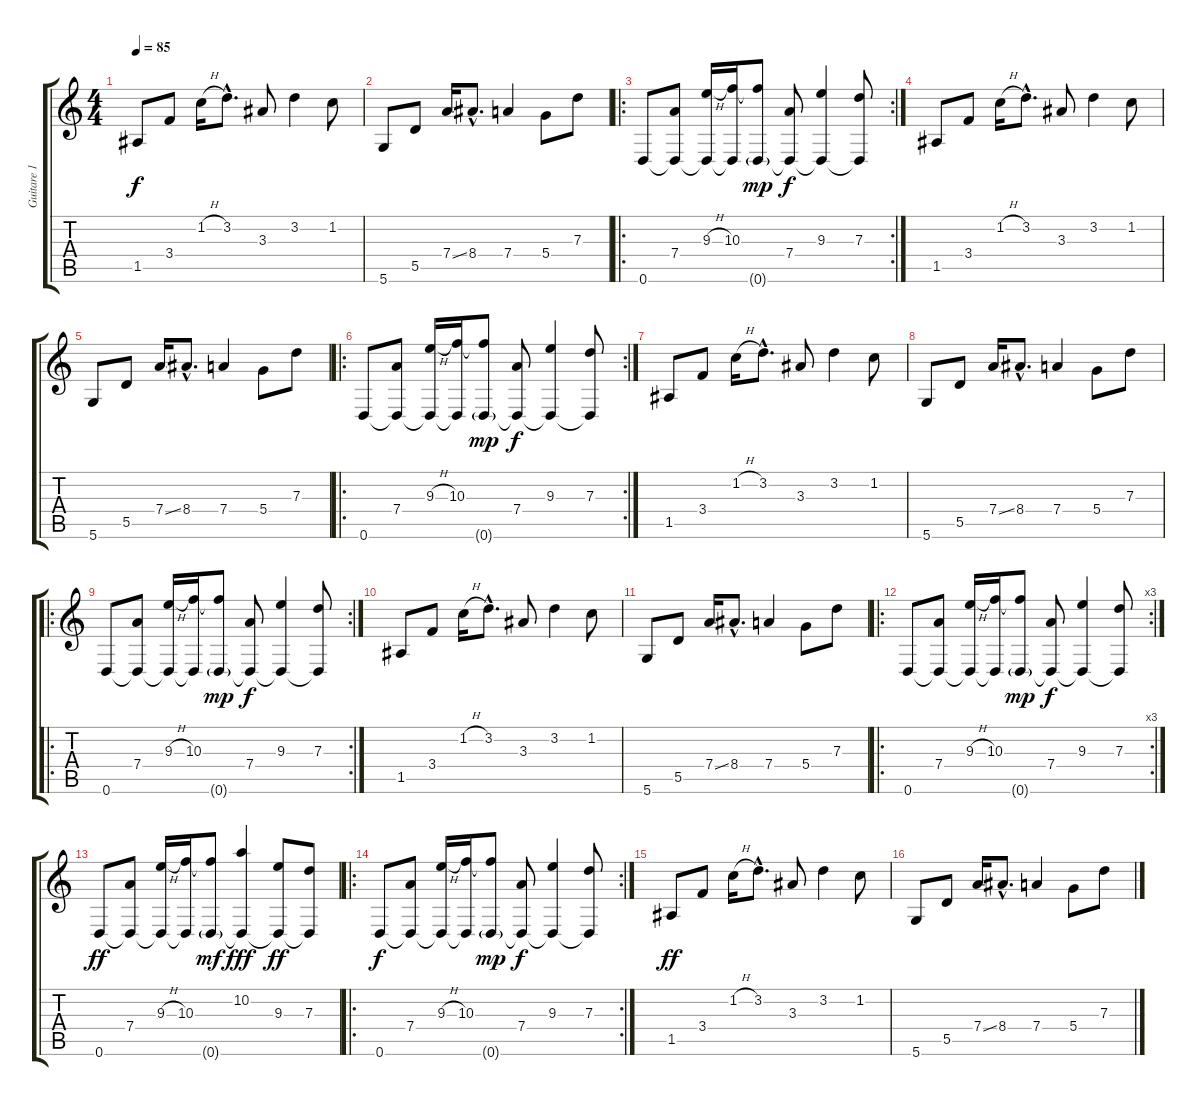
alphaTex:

\track ("Guitare 1" "Guitare 1") {instrument acousticguitarnylon}
\staff {score tabs}
\tuning (E4 B3 G3 D3 A2 D2) {hide}
\ts (4 4)
\tempo 85
\clef g2
\ks c
1.5.8{dy f} 3.4.8 1.2{h}.16 3.2{hac}.8{d} 3.3.8 3.2.4 1.2.8 |
5.6.8 5.5.8 7.4{ss}.16 8.4{hac}.8{d} 7.4.4 5.4.8 7.3.8 |
\ro
\rc 2
0.6.8 (7.4 0.6{t}).8 (9.3{h} 0.6{t}).16 (10.3 0.6{t}).16 (10.3{t} 0.6{g}).8{dy mp} (7.4 0.6{t}).8{dy f} (9.3 0.6{t}).4 (7.3 0.6{t}).8 |
1.5.8 3.4.8 1.2{h}.16 3.2{hac}.8{d} 3.3.8 3.2.4 1.2.8 |
5.6.8 5.5.8 7.4{ss}.16 8.4{hac}.8{d} 7.4.4 5.4.8 7.3.8 |
\ro
\rc 2
0.6.8 (7.4 0.6{t}).8 (9.3{h} 0.6{t}).16 (10.3 0.6{t}).16 (10.3{t} 0.6{g}).8{dy mp} (7.4 0.6{t}).8{dy f} (9.3 0.6{t}).4 (7.3 0.6{t}).8 |
1.5.8 3.4.8 1.2{h}.16 3.2{hac}.8{d} 3.3.8 3.2.4 1.2.8 |
5.6.8 5.5.8 7.4{ss}.16 8.4{hac}.8{d} 7.4.4 5.4.8 7.3.8 |
\ro
\rc 2
0.6.8 (7.4 0.6{t}).8 (9.3{h} 0.6{t}).16 (10.3 0.6{t}).16 (10.3{t} 0.6{g}).8{dy mp} (7.4 0.6{t}).8{dy f} (9.3 0.6{t}).4 (7.3 0.6{t}).8 |
1.5.8 3.4.8 1.2{h}.16 3.2{hac}.8{d} 3.3.8 3.2.4 1.2.8 |
5.6.8 5.5.8 7.4{ss}.16 8.4{hac}.8{d} 7.4.4 5.4.8 7.3.8 |
\ro
\rc 3
0.6.8 (7.4 0.6{t}).8 (9.3{h} 0.6{t}).16 (10.3 0.6{t}).16 (10.3{t} 0.6{g}).8{dy mp} (7.4 0.6{t}).8{dy f} (9.3 0.6{t}).4 (7.3 0.6{t}).8 |
0.6.8{dy ff} (7.4 0.6{t}).8 (9.3{h} 0.6{t}).16 (10.3 0.6{t}).16 (10.3{t} 0.6{g}).8{dy mf} (10.2 0.6{t}).4{dy fff} (9.3 0.6{t}).8{dy ff} (7.3 0.6{t}).8 |
\ro
\rc 2
0.6.8{dy f} (7.4 0.6{t}).8 (9.3{h} 0.6{t}).16 (10.3 0.6{t}).16 (10.3{t} 0.6{g}).8{dy mp} (7.4 0.6{t}).8{dy f} (9.3 0.6{t}).4 (7.3 0.6{t}).8 |
1.5.8{dy ff} 3.4.8 1.2{h}.16 3.2{hac}.8{d} 3.3.8 3.2.4 1.2.8 |
5.6.8 5.5.8 7.4{ss}.16 8.4{hac}.8{d} 7.4.4 5.4.8 7.3.8
